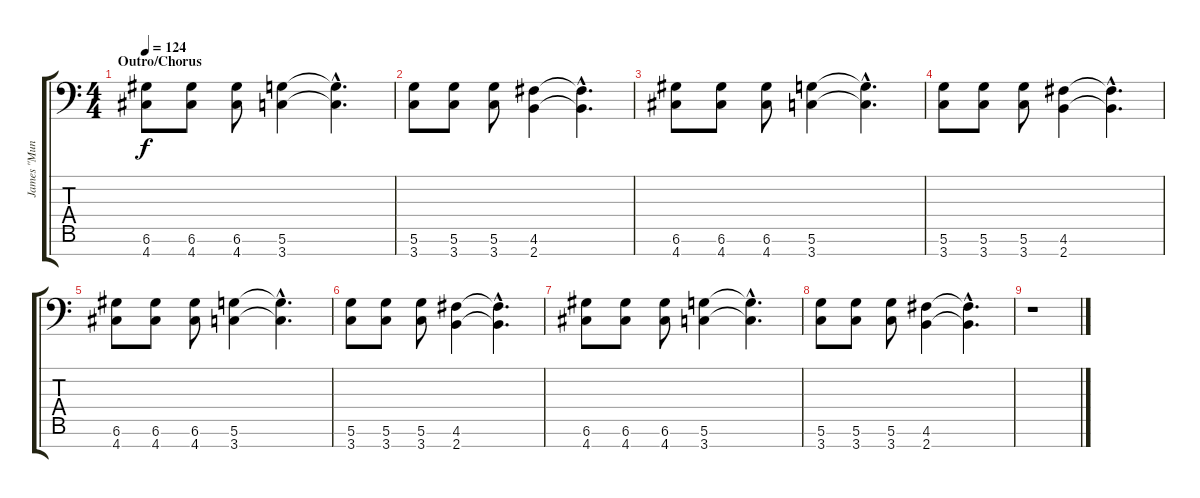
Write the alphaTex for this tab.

\track ("James \"Munky\" Shaffer" "James \"Mun") {instrument overdrivenguitar}
\staff {score tabs}
\tuning (D4 A3 F3 C3 G2 D2 A1) {hide}
\ts (4 4)
\section ("" "Outro/Chorus")
\tempo 124
\clef f4
\ks c
(6.6 4.7).8{dy f} (6.6 4.7).8 (6.6 4.7).8 (5.6 3.7).4 (5.6{hac t} 3.7{hac t}).4{d} |
(5.6 3.7).8 (5.6 3.7).8 (5.6 3.7).8 (4.6 2.7).4 (4.6{hac t} 2.7{hac t}).4{d} |
(6.6 4.7).8 (6.6 4.7).8 (6.6 4.7).8 (5.6 3.7).4 (5.6{hac t} 3.7{hac t}).4{d} |
(5.6 3.7).8 (5.6 3.7).8 (5.6 3.7).8 (4.6 2.7).4 (4.6{hac t} 2.7{hac t}).4{d} |
(6.6 4.7).8 (6.6 4.7).8 (6.6 4.7).8 (5.6 3.7).4 (5.6{hac t} 3.7{hac t}).4{d} |
(5.6 3.7).8 (5.6 3.7).8 (5.6 3.7).8 (4.6 2.7).4 (4.6{hac t} 2.7{hac t}).4{d} |
(6.6 4.7).8 (6.6 4.7).8 (6.6 4.7).8 (5.6 3.7).4 (5.6{hac t} 3.7{hac t}).4{d} |
(5.6 3.7).8 (5.6 3.7).8 (5.6 3.7).8 (4.6 2.7).4 (4.6{hac t} 2.7{hac t}).4{d} |
r.1
